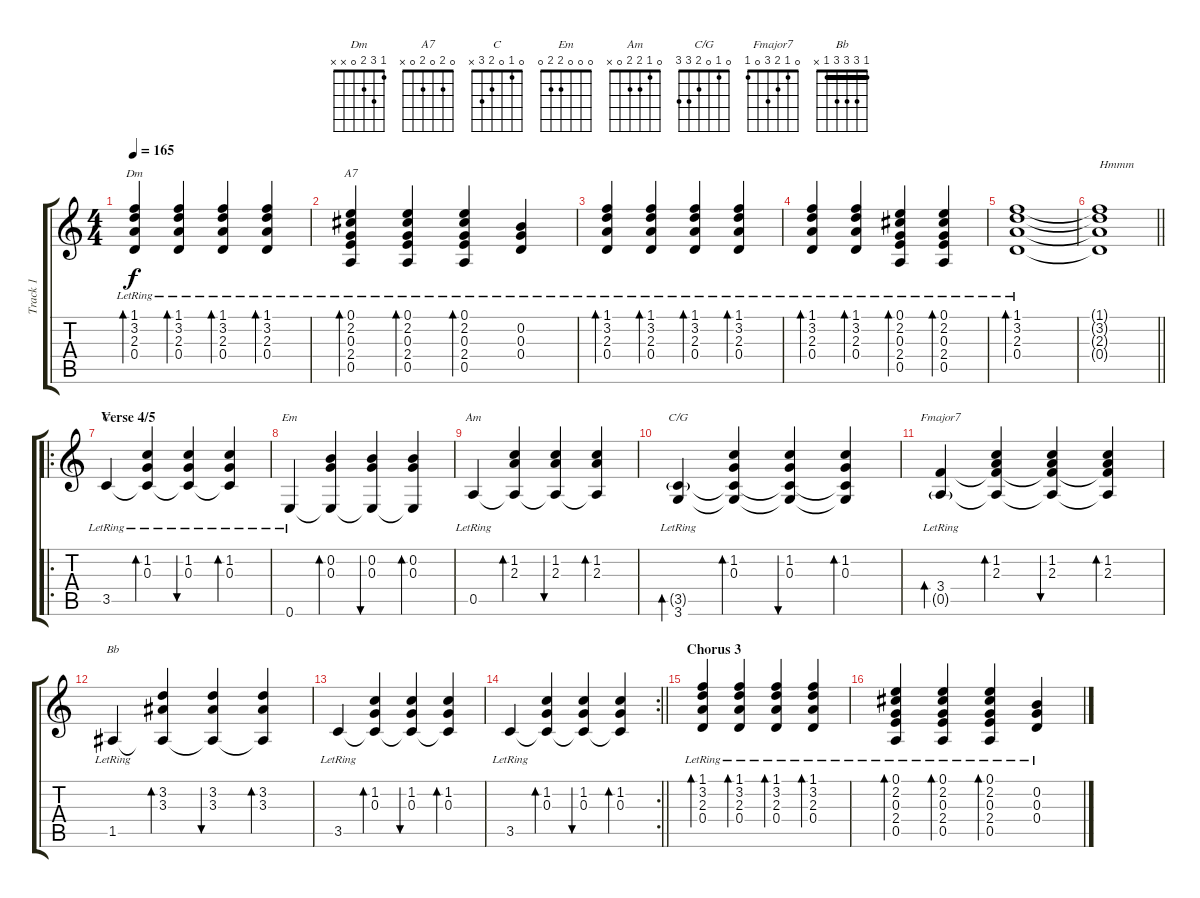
\track ("Track 1" "Track 1") {instrument acousticguitarsteel}
\staff {score tabs}
\tuning (E4 B3 G3 D3 A2 E2) {hide}
\chord ("Dm" 1 3 2 0 x x)
\chord ("A7" 0 2 0 2 0 x)
\chord ("C" 0 1 0 2 3 x)
\chord ("Em" 0 0 0 2 2 0)
\chord ("Am" 0 1 2 2 0 x)
\chord ("C/G" 0 1 0 2 3 3)
\chord ("Fmajor7" 0 1 2 3 0 1)
\chord ("Bb" 1 3 3 3 1 x) {barre 1}
\ts (4 4)
\tempo 165
\clef g2
\ks c
(1.1{lr} 3.2{lr} 2.3{lr} 0.4{lr}).4{bd 60 ch "Dm" dy f} (1.1{lr} 3.2{lr} 2.3{lr} 0.4{lr}).4{bd 60} (1.1{lr} 3.2{lr} 2.3{lr} 0.4{lr}).4{bd 60} (1.1{lr} 3.2{lr} 2.3{lr} 0.4{lr}).4{bd 60} |
(0.1{lr} 2.2{lr} 0.3{lr} 2.4{lr} 0.5{lr}).4{bd 60 ch "A7"} (0.1{lr} 2.2{lr} 0.3{lr} 2.4{lr} 0.5{lr}).4{bd 60} (0.1{lr} 2.2{lr} 0.3{lr} 2.4{lr} 0.5{lr}).4{bd 60} (0.2{lr} 0.3{lr} 0.4{lr}).4 |
(1.1{lr} 3.2{lr} 2.3{lr} 0.4{lr}).4{bd 60} (1.1{lr} 3.2{lr} 2.3{lr} 0.4{lr}).4{bd 60} (1.1{lr} 3.2{lr} 2.3{lr} 0.4{lr}).4{bd 60} (1.1{lr} 3.2{lr} 2.3{lr} 0.4{lr}).4{bd 60} |
(1.1{lr} 3.2{lr} 2.3{lr} 0.4{lr}).4{bd 60} (1.1{lr} 3.2{lr} 2.3{lr} 0.4{lr}).4{bd 60} (0.1{lr} 2.2{lr} 0.3{lr} 2.4{lr} 0.5{lr}).4{bd 60} (0.1{lr} 2.2{lr} 0.3{lr} 2.4{lr} 0.5{lr}).4{bd 60} |
(1.1{lr} 3.2{lr} 2.3{lr} 0.4{lr}).1{bd 480} |
\barLineRight lightlight
(1.1{t} 3.2{t} 2.3{t} 0.4{t}).1{txt "Hmmm"} |
\ro
\section ("" "Verse 4/5")
3.5{lr}.4{ch "C"} (1.2{lr} 0.3{lr} 3.5{t}).4{bd 240} (1.2{lr} 0.3{lr} 3.5{t}).4{bu 240} (1.2{lr} 0.3{lr} 3.5{t}).4{bd 240} |
0.6{lr}.4{ch "Em"} (0.2 0.3 0.6{t}).4{bd 240} (0.2 0.3 0.6{t}).4{bu 240} (0.2 0.3 0.6{t}).4{bd 240} |
0.5{lr}.4{ch "Am"} (1.2 2.3 0.5{t}).4{bd 240} (1.2 2.3 0.5{t}).4{bu 240} (1.2 2.3 0.5{t}).4{bd 240} |
(3.5{g lr} 3.6{lr}).4{bd 120 ch "C/G"} (1.2 0.3 3.5{t} 3.6{t}).4{bd 240} (1.2 0.3 3.5{t} 3.6{t}).4{bu 240} (1.2 0.3 3.5{t} 3.6{t}).4{bd 240} |
(3.4{lr} 0.5{g lr}).4{bd 240 ch "Fmajor7"} (1.2 2.3 3.4{t} 0.5{t}).4{bd 240} (1.2 2.3 3.4{t} 0.5{t}).4{bu 240} (1.2 2.3 3.4{t} 0.5{t}).4{bd 240} |
1.5{lr}.4{ch "Bb"} (3.2 3.3 1.5{t}).4{bd 240} (3.2 3.3 1.5{t}).4{bu 240} (3.2 3.3 1.5{t}).4{bd 240} |
3.5{lr}.4 (1.2 0.3 3.5{t}).4{bd 240} (1.2 0.3 3.5{t}).4{bu 240} (1.2 0.3 3.5{t}).4{bd 240} |
\rc 2
\barLineRight lightlight
3.5{lr}.4 (1.2 0.3 3.5{t}).4{bd 240} (1.2 0.3 3.5{t}).4{bu 240} (1.2 0.3 3.5{t}).4{bd 240} |
\section ("" "Chorus 3")
(1.1{lr} 3.2{lr} 2.3{lr} 0.4{lr}).4{bd 60} (1.1{lr} 3.2{lr} 2.3{lr} 0.4{lr}).4{bd 60} (1.1{lr} 3.2{lr} 2.3{lr} 0.4{lr}).4{bd 60} (1.1{lr} 3.2{lr} 2.3{lr} 0.4{lr}).4{bd 60} |
(0.1{lr} 2.2{lr} 0.3{lr} 2.4{lr} 0.5{lr}).4{bd 60} (0.1{lr} 2.2{lr} 0.3{lr} 2.4{lr} 0.5{lr}).4{bd 60} (0.1{lr} 2.2{lr} 0.3{lr} 2.4{lr} 0.5{lr}).4{bd 60} (0.2{lr} 0.3{lr} 0.4{lr}).4
